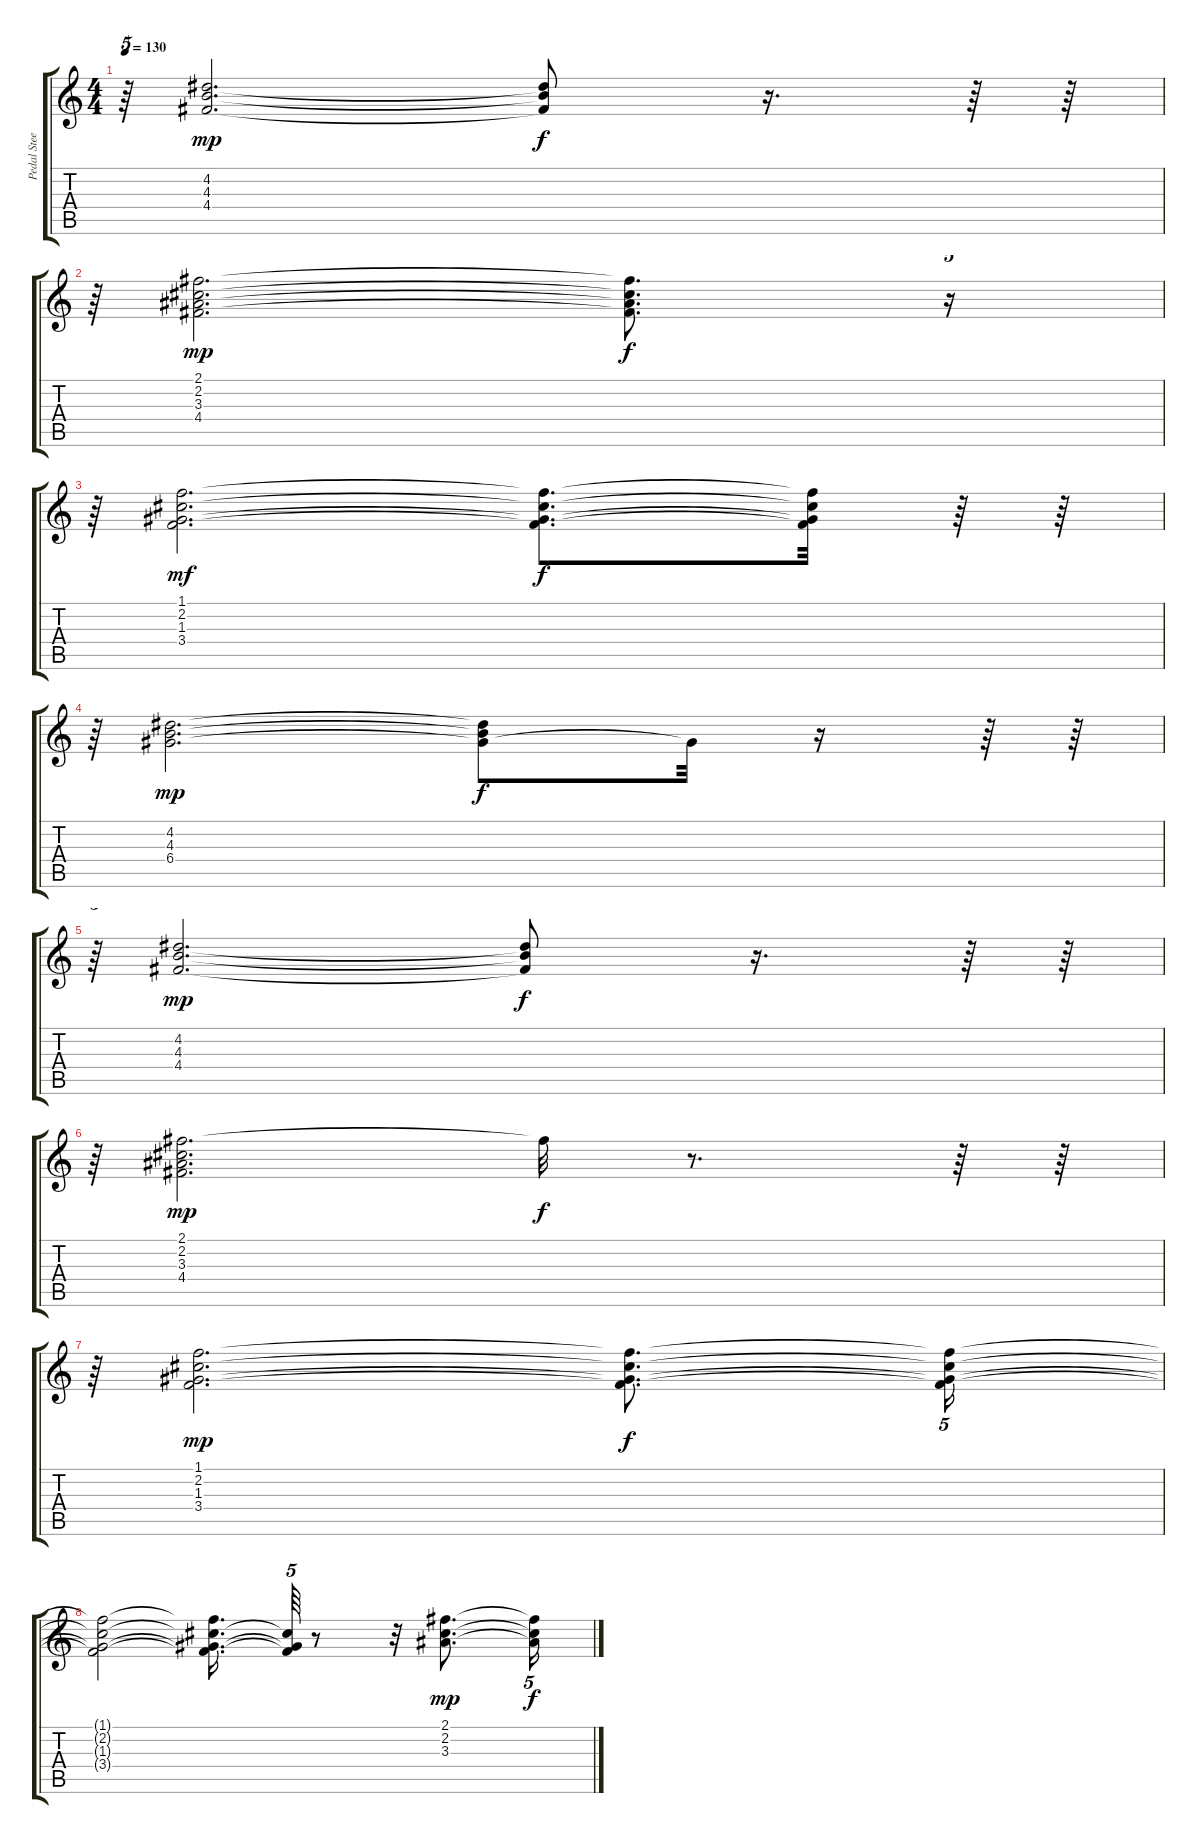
\track ("Pedal Steel" "Pedal Stee") {instrument electricguitarjazz}
\staff {score tabs}
\tuning (E4 B3 G3 D3 A2 E2) {hide}
\ts (4 4)
\tempo 130
\clef g2
\ks c
r.64{tu (5 4) dy f} (4.2 4.3 4.4).2{d dy mp} (4.2{t} 4.3{t} 4.4{t}).8{dy f} r.16{d} r.64 r.64 |
r.64{tu (5 4)} (2.1 2.2 3.3 4.4).2{d dy mp} (2.1{t} 2.2{t} 3.3{t} 4.4{t}).8{d dy f} r.16{tu (5 4)} |
r.64{tu (5 4)} (1.1 2.2 1.3 3.4).2{d dy mf} (1.1{t} 2.2{t} 1.3{t} 3.4{t}).8{d dy f} (1.1{t} 2.2{t} 1.3{t} 3.4{t}).32 r.64 r.64 |
r.64{tu (5 4)} (4.2 4.3 6.4).2{d dy mp} (4.2{t} 4.3{t} 6.4{t}).8{dy f} 6.4{t}.32 r.16 r.64 r.64 |
r.64{tu (5 4)} (4.2 4.3 4.4).2{d dy mp} (4.2{t} 4.3{t} 4.4{t}).8{dy f} r.16{d} r.64 r.64 |
r.64{tu (5 4)} (2.1 2.2 3.3 4.4).2{d dy mp} 2.1{t}.32{dy f} r.8{d} r.64 r.64 |
r.64{tu (5 4)} (1.1 2.2 1.3 3.4).2{d dy mp} (1.1{t} 2.2{t} 1.3{t} 3.4{t}).8{d dy f} (1.1{t} 2.2{t} 1.3{t} 3.4{t}).16{tu (5 4)} |
(1.1{t} 2.2{t} 1.3{t} 3.4{t}).2 (1.1{t} 2.2{t} 1.3{t} 3.4{t}).16{d} (2.2{t} 1.3{t} 3.4{t}).64{tu (5 4)} r.8 r.32 (2.1 2.2 3.3).8{d dy mp} (2.1{t} 2.2{t} 3.3{t}).16{tu (5 4) dy f}
